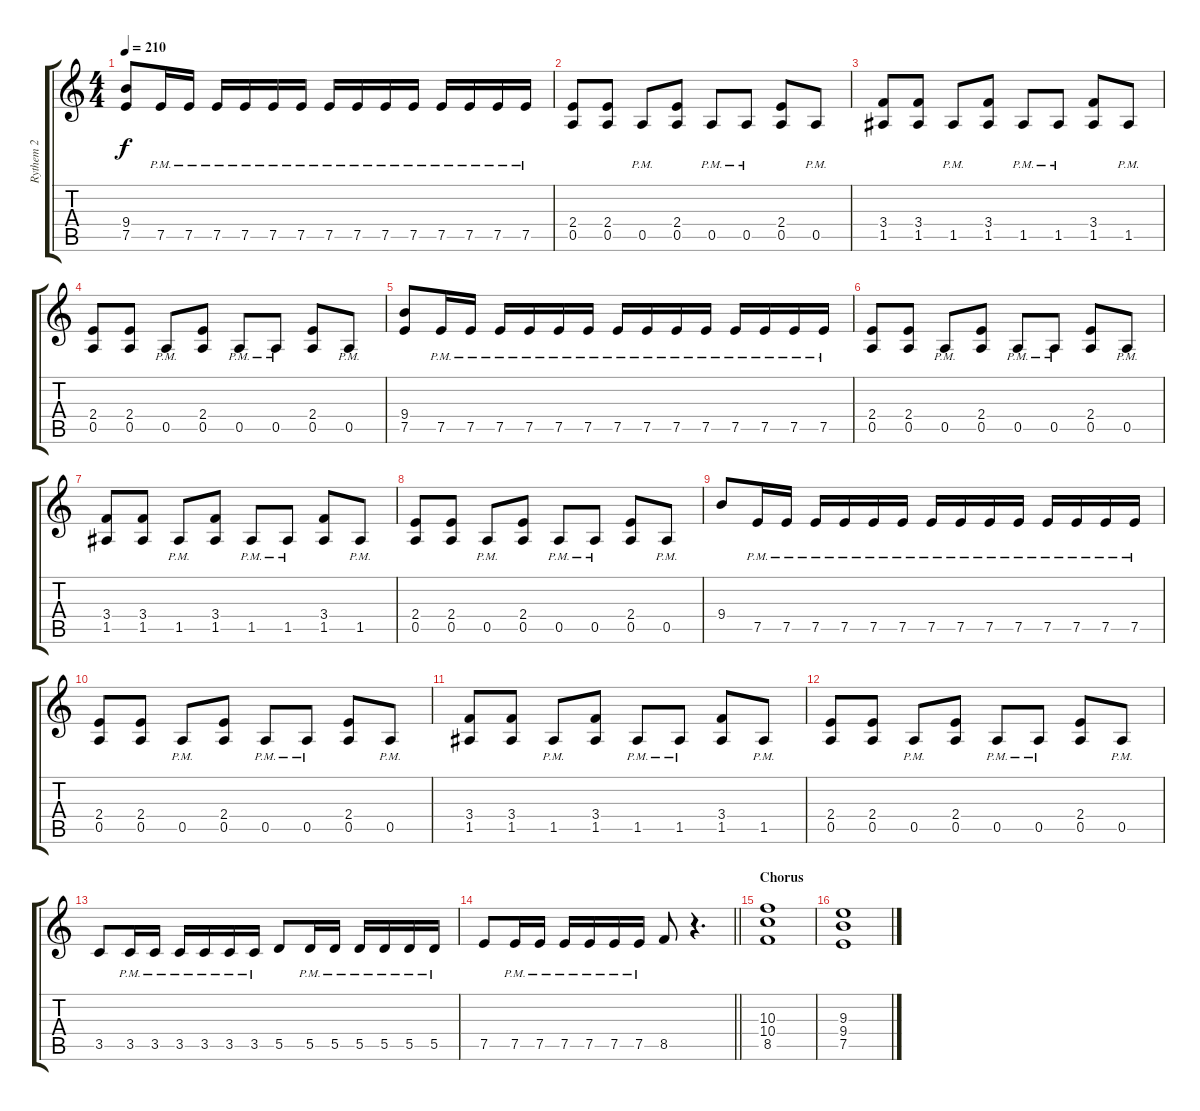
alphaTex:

\track ("Rythem 2" "Rythem 2") {instrument overdrivenguitar}
\staff {score tabs}
\tuning (E4 B3 G3 D3 A2 D2) {hide}
\ts (4 4)
\tempo 210
\clef g2
\ks c
(9.4 7.5).8{dy f} 7.5{pm}.16 7.5{pm}.16 7.5{pm}.16 7.5{pm}.16 7.5{pm}.16 7.5{pm}.16 7.5{pm}.16 7.5{pm}.16 7.5{pm}.16 7.5{pm}.16 7.5{pm}.16 7.5{pm}.16 7.5{pm}.16 7.5{pm}.16 |
(2.4 0.5).8 (2.4 0.5).8 0.5{pm}.8 (2.4 0.5).8 0.5{pm}.8 0.5{pm}.8 (2.4 0.5).8 0.5{pm}.8 |
(3.4 1.5).8 (3.4 1.5).8 1.5{pm}.8 (3.4 1.5).8 1.5{pm}.8 1.5{pm}.8 (3.4 1.5).8 1.5{pm}.8 |
(2.4 0.5).8 (2.4 0.5).8 0.5{pm}.8 (2.4 0.5).8 0.5{pm}.8 0.5{pm}.8 (2.4 0.5).8 0.5{pm}.8 |
(9.4 7.5).8 7.5{pm}.16 7.5{pm}.16 7.5{pm}.16 7.5{pm}.16 7.5{pm}.16 7.5{pm}.16 7.5{pm}.16 7.5{pm}.16 7.5{pm}.16 7.5{pm}.16 7.5{pm}.16 7.5{pm}.16 7.5{pm}.16 7.5{pm}.16 |
(2.4 0.5).8 (2.4 0.5).8 0.5{pm}.8 (2.4 0.5).8 0.5{pm}.8 0.5{pm}.8 (2.4 0.5).8 0.5{pm}.8 |
(3.4 1.5).8 (3.4 1.5).8 1.5{pm}.8 (3.4 1.5).8 1.5{pm}.8 1.5{pm}.8 (3.4 1.5).8 1.5{pm}.8 |
(2.4 0.5).8 (2.4 0.5).8 0.5{pm}.8 (2.4 0.5).8 0.5{pm}.8 0.5{pm}.8 (2.4 0.5).8 0.5{pm}.8 |
9.4.8 7.5{pm}.16 7.5{pm}.16 7.5{pm}.16 7.5{pm}.16 7.5{pm}.16 7.5{pm}.16 7.5{pm}.16 7.5{pm}.16 7.5{pm}.16 7.5{pm}.16 7.5{pm}.16 7.5{pm}.16 7.5{pm}.16 7.5{pm}.16 |
(2.4 0.5).8 (2.4 0.5).8 0.5{pm}.8 (2.4 0.5).8 0.5{pm}.8 0.5{pm}.8 (2.4 0.5).8 0.5{pm}.8 |
(3.4 1.5).8 (3.4 1.5).8 1.5{pm}.8 (3.4 1.5).8 1.5{pm}.8 1.5{pm}.8 (3.4 1.5).8 1.5{pm}.8 |
(2.4 0.5).8 (2.4 0.5).8 0.5{pm}.8 (2.4 0.5).8 0.5{pm}.8 0.5{pm}.8 (2.4 0.5).8 0.5{pm}.8 |
3.5.8 3.5{pm}.16 3.5{pm}.16 3.5{pm}.16 3.5{pm}.16 3.5{pm}.16 3.5{pm}.16 5.5.8 5.5{pm}.16 5.5{pm}.16 5.5{pm}.16 5.5{pm}.16 5.5{pm}.16 5.5{pm}.16 |
\barLineRight lightlight
7.5.8 7.5{pm}.16 7.5{pm}.16 7.5{pm}.16 7.5{pm}.16 7.5{pm}.16 7.5{pm}.16 8.5.8 r.4{d} |
\section ("" "Chorus")
(10.3 10.4 8.5).1 |
(9.3 9.4 7.5).1
